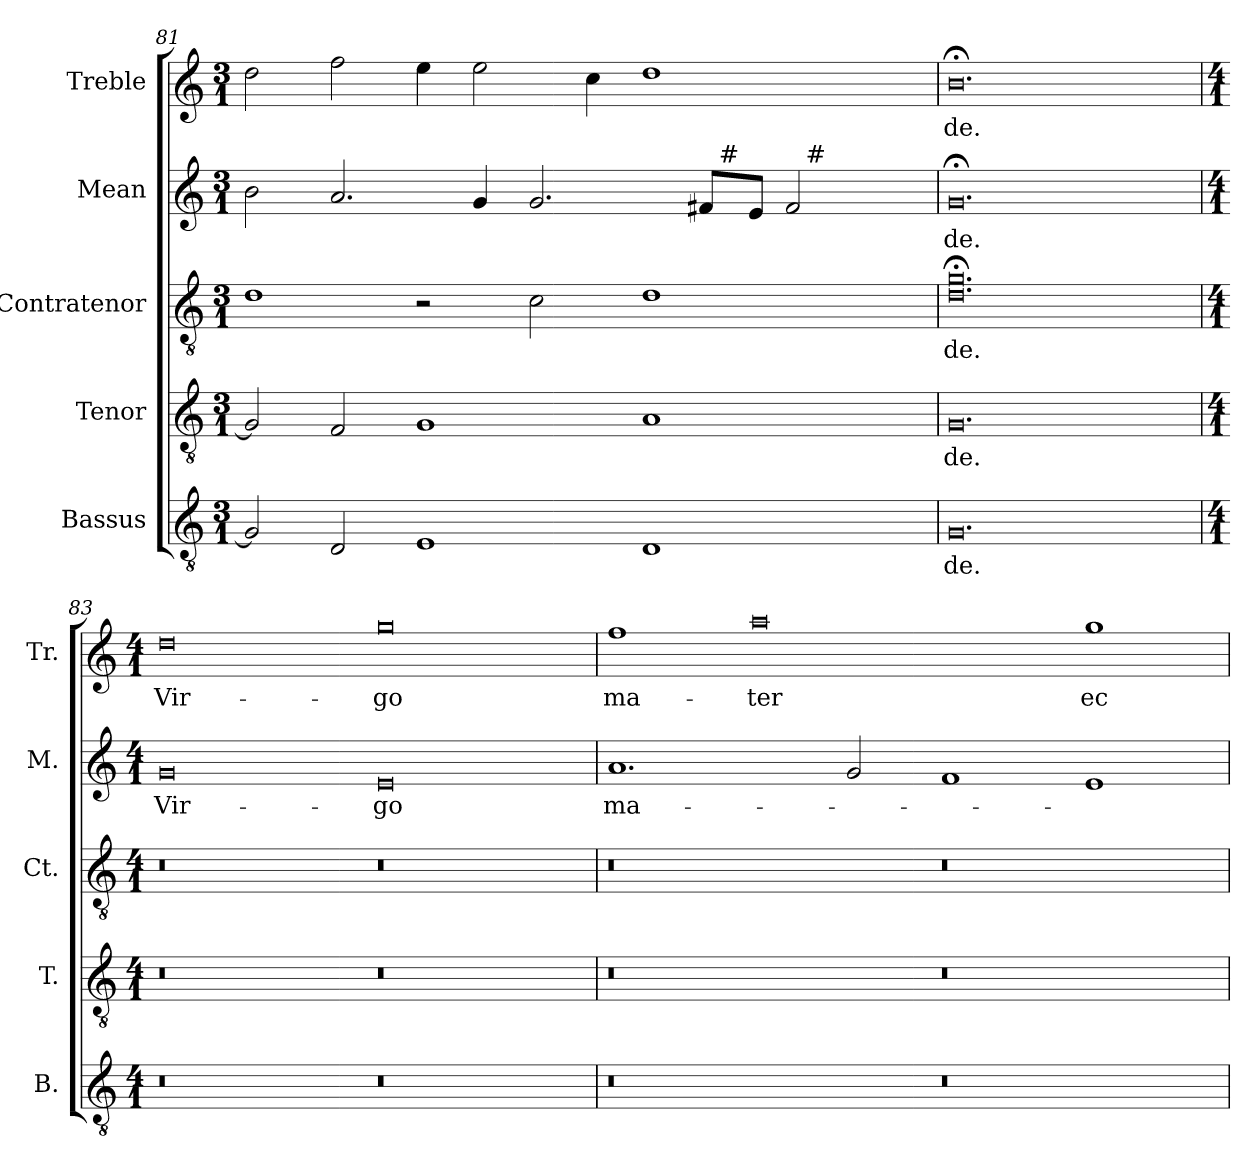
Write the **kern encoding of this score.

**kern	**text	**kern	**text	**kern	**text	**kern	**text	**kern	**text
*part5	*part5	*part4	*part4	*part3	*part3	*part2	*part2	*part1	*part1
*staff5	*staff5	*staff4	*staff4	*staff3	*staff3	*staff2	*staff2	*staff1	*staff1
*I"Bassus	*	*I"Tenor	*	*I"Contratenor	*	*I"Mean	*	*I"Treble	*
*I'B.	*	*I'T.	*	*I'Ct.	*	*I'M.	*	*I'Tr.	*
*clefGv2	*	*clefGv2	*	*clefGv2	*	*clefG2	*	*clefG2	*
*ITrd7c12	*	*ITrd7c12	*	*ITrd7c12	*	*	*	*	*
*k[]	*	*k[]	*	*k[]	*	*k[]	*	*k[]	*
*	*	*	*	*C:	*	*C:	*	*C:	*
*M3/1	*	*M3/1	*	*M3/1	*	*M3/1	*	*M3/1	*
=81	=81	=81	=81	=81	=81	=81	=81	=81	=81
*	*	*	*	*	*	*^	*	*	*
*	*	*	*	*	*	*	*^	*	*	*
2GGi/]	.	2GGi/]	.	1Di	.	2bi\	1ryy	1ryy	.	2ddi\	.
2DDi/	.	2FFi/	.	.	.	2.ai/	.	.	.	2ffi\	.
1EEi	.	1GGi	.	2r	.	.	1ryy	1ryy	.	4eei\	.
.	.	.	.	.	.	4gi/	.	.	.	2eei\	.
.	.	.	.	2Ci\	.	2.gi/	.	.	.	.	.
.	.	.	.	.	.	.	.	.	.	4cci\	.
1DDi	.	1AAi	.	1Di	.	.	4ryy	2ryy	.	1ddi	.
.	.	.	.	.	.	8f#i/L	32ryy	.	.	.	.
.	.	.	.	.	.	.	256ryy	.	.	.	.
!	!	!	!	!	!	!	!LO:TX:a:t=#	!	!	!	!
.	.	.	.	.	.	.	2ryy	.	.	.	.
.	.	.	.	.	.	8ei/J	.	.	.	.	.
.	.	.	.	.	.	2f#i/	.	32ryy	.	.	.
.	.	.	.	.	.	.	.	256ryy	.	.	.
!	!	!	!	!	!	!	!	!LO:TX:a:t=#	!	!	!
.	.	.	.	.	.	.	.	4ryy	.	.	.
.	.	.	.	.	.	.	8ryy	8ryy	.	.	.
.	.	.	.	.	.	.	16ryy	16ryy	.	.	.
.	.	.	.	.	.	.	64..ryy	64..ryy	.	.	.
*	*	*	*	*	*	*v	*v	*v	*	*	*
=82`	=82`	=82`	=82`	=82`	=82`	=82`	=82`	=82`	=82`
*	*	*	*	*	*	*^	*	*	*
*	*	*	*	*	*	*	*^	*	*	*
!	!LO:LY:b:color=#000000	!	!	!	!	!	!	!	!	!	!
*	*	*	*	*	*	*v	*v	*v	*	*	*
*	*	*	*	*	*	*^	*	*	*
*	*	*	*	*	*	*	*^	*	*	*
!	!	!	!LO:LY:b:color=#000000	!	!	!	!	!	!	!	!
*	*	*	*	*	*	*v	*v	*v	*	*	*
*	*	*	*	*	*	*^	*	*	*
*	*	*	*	*	*	*	*^	*	*	*
!	!	!	!	!	!LO:LY:b:color=#000000	!	!	!	!	!	!
*	*	*	*	*	*	*v	*v	*v	*	*	*
*	*	*	*	*	*	*^	*	*	*
*	*	*	*	*	*	*	*^	*	*	*
!	!	!	!	!	!	!	!	!	!LO:LY:b:color=#000000	!	!
*	*	*	*	*	*	*v	*v	*v	*	*	*
*	*	*	*	*	*	*^	*	*	*
*	*	*	*	*	*	*	*^	*	*	*
!	!	!	!	!	!	!	!	!	!	!	!LO:LY:b:color=#000000
*	*	*	*	*	*	*v	*v	*v	*	*	*
0.GGi	-de.	0.GGi	-de.	0.Di; 0.Gi;	-de.	0.g;i	-de.	0.b;i	-de.
!!LO:LB:g=z
=83	=83	=83	=83	=83	=83	=83	=83	=83	=83
*M4/1	*	*M4/1	*	*M4/1	*	*M4/1	*	*M4/1	*
!	!	!	!	!	!	!	!LO:LY:b:color=#000000	!	!
!	!	!	!	!	!	!	!	!	!LO:LY:b:color=#000000
0r	.	0r	.	0r	.	0gi	Vir-	0ddi	Vir-
!	!	!	!	!	!	!	!LO:LY:b:color=#000000	!	!
!	!	!	!	!	!	!	!	!	!LO:LY:b:color=#000000
0r	.	0r	.	0r	.	0ei	-go	0ggi	-go
=84`	=84`	=84`	=84`	=84`	=84`	=84`	=84`	=84`	=84`
!	!	!	!	!	!	!	!LO:LY:b:color=#000000	!	!
!	!	!	!	!	!	!	!	!	!LO:LY:b:color=#000000
0r	.	0r	.	0r	.	1.ai	ma-	1ffi	ma-
!	!	!	!	!	!	!	!	!	!LO:LY:b:color=#000000
.	.	.	.	.	.	.	.	0aai	-ter
.	.	.	.	.	.	2gi/	.	.	.
0r	.	0r	.	0r	.	1fi	.	.	.
!	!	!	!	!	!	!	!	!	!LO:LY:b:color=#000000
.	.	.	.	.	.	1ei	.	1ggi	ec-
=`	=`	=`	=`	=`	=`	=`	=`	=`	=`
*-	*-	*-	*-	*-	*-	*-	*-	*-	*-
